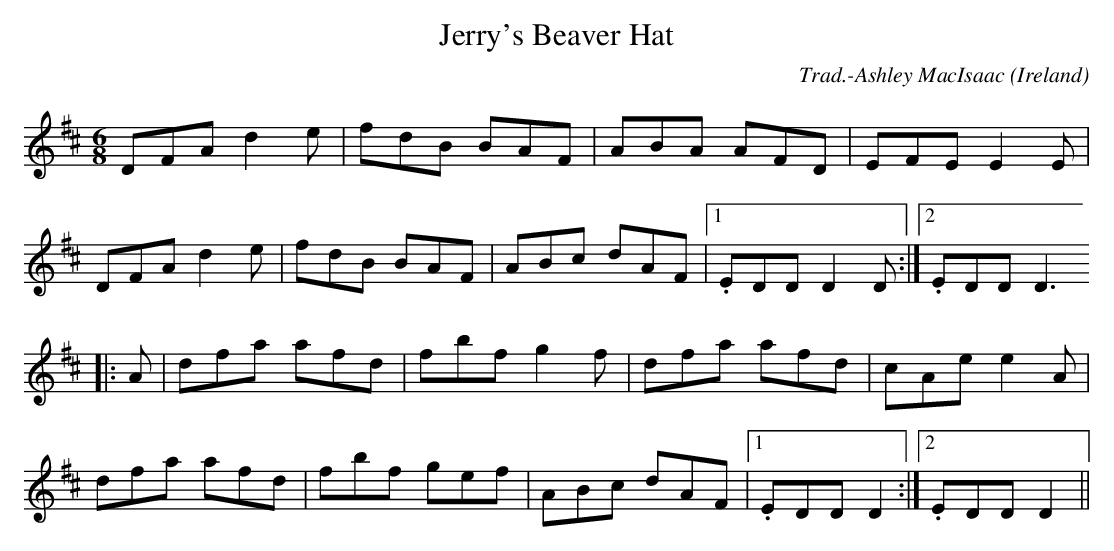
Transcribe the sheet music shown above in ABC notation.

X:1
T:Jerry's Beaver Hat
C:Trad.-Ashley MacIsaac
O:Ireland
M:6/8
L:1/8
K:D
DFA d2e|fdB BAF|ABA AFD|EFE E2E|!
DFA d2e|fdB BAF|ABc dAF|1 .EDD D2D:|2 .EDD D3 !
|:A|dfa afd|fbf g2f|dfa afd|cAe e2A|!
dfa afd|fbf gef|ABc dAF|1 .EDD D2:|2 .EDD D2||!
